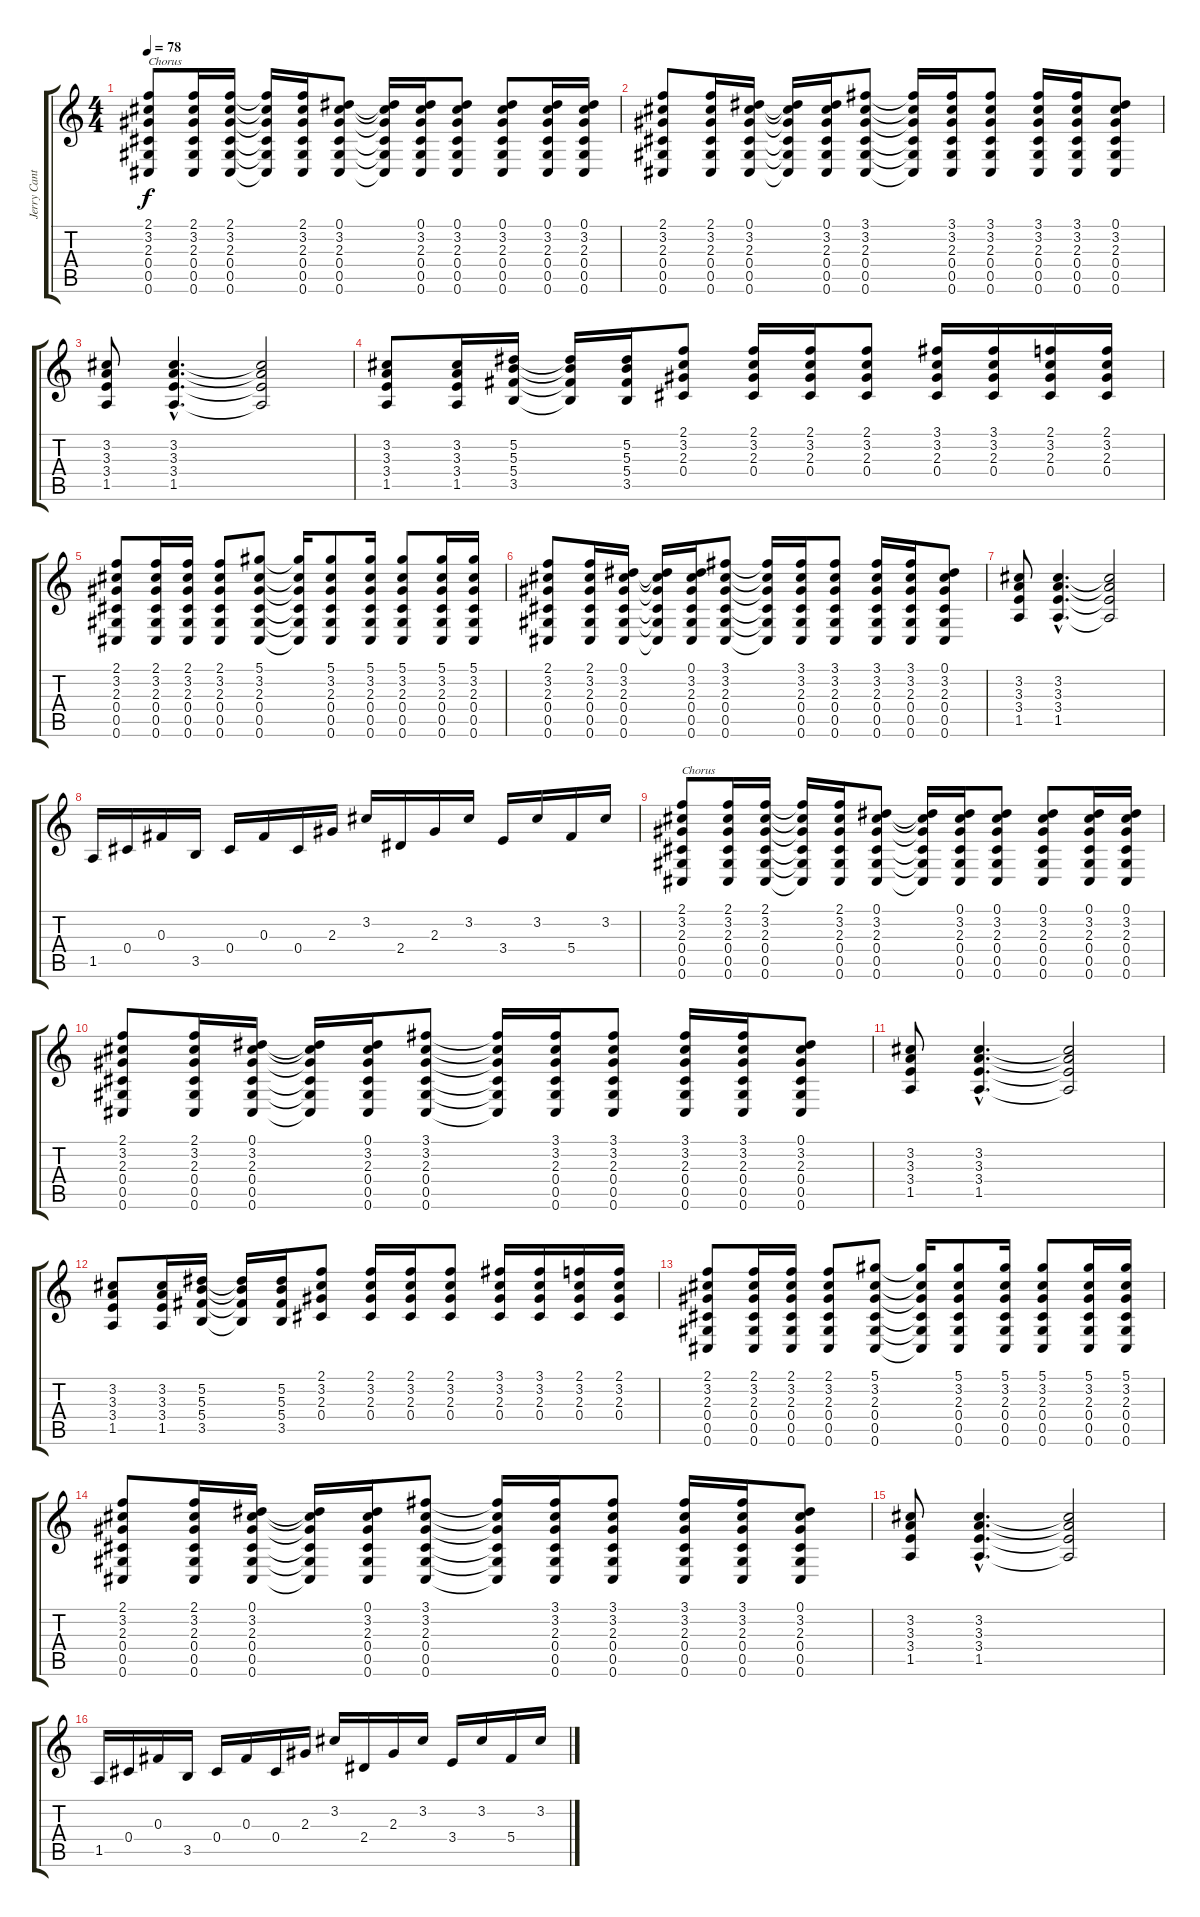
\track ("Jerry Cantrell - 12 String Acoustic #1" "Jerry Cant") {instrument acousticguitarsteel}
\staff {score tabs}
\tuning (Eb4 Bb3 Gb3 Db3 Ab2 Db2) {hide}
\ts (4 4)
\tempo 78
\clef g2
\ks c
(2.1 3.2 2.3 0.4 0.5 0.6).8{txt "Chorus" dy f} (2.1 3.2 2.3 0.4 0.5 0.6).16 (2.1 3.2 2.3 0.4 0.5 0.6).16 (2.1{t} 3.2{t} 2.3{t} 0.4{t} 0.5{t} 0.6{t}).16 (2.1 3.2 2.3 0.4 0.5 0.6).16 (0.1 3.2 2.3 0.4 0.5 0.6).8 (0.1{t} 3.2{t} 2.3{t} 0.4{t} 0.5{t} 0.6{t}).16 (0.1 3.2 2.3 0.4 0.5 0.6).16 (0.1 3.2 2.3 0.4 0.5 0.6).8 (0.1 3.2 2.3 0.4 0.5 0.6).8 (0.1 3.2 2.3 0.4 0.5 0.6).16 (0.1 3.2 2.3 0.4 0.5 0.6).16 |
(2.1 3.2 2.3 0.4 0.5 0.6).8 (2.1 3.2 2.3 0.4 0.5 0.6).16 (0.1 3.2 2.3 0.4 0.5 0.6).16 (0.1{t} 3.2{t} 2.3{t} 0.4{t} 0.5{t} 0.6{t}).16 (0.1 3.2 2.3 0.4 0.5 0.6).16 (3.1 3.2 2.3 0.4 0.5 0.6).8 (3.1{t} 3.2{t} 2.3{t} 0.4{t} 0.5{t} 0.6{t}).16 (3.1 3.2 2.3 0.4 0.5 0.6).16 (3.1 3.2 2.3 0.4 0.5 0.6).8 (3.1 3.2 2.3 0.4 0.5 0.6).16 (3.1 3.2 2.3 0.4 0.5 0.6).16 (0.1 3.2 2.3 0.4 0.5 0.6).8 |
(3.2 3.3 3.4 1.5).8 (3.2{hac} 3.3{hac} 3.4{hac} 1.5{hac}).4{d} (3.2{t} 3.3{t} 3.4{t} 1.5{t}).2 |
(3.2 3.3 3.4 1.5).8 (3.2 3.3 3.4 1.5).16 (5.2 5.3 5.4 3.5).16 (5.2{t} 5.3{t} 5.4{t} 3.5{t}).16 (5.2 5.3 5.4 3.5).16 (2.1 3.2 2.3 0.4).8 (2.1 3.2 2.3 0.4).16 (2.1 3.2 2.3 0.4).16 (2.1 3.2 2.3 0.4).8 (3.1 3.2 2.3 0.4).16 (3.1 3.2 2.3 0.4).16 (2.1 3.2 2.3 0.4).16 (2.1 3.2 2.3 0.4).16 |
(2.1 3.2 2.3 0.4 0.5 0.6).8 (2.1 3.2 2.3 0.4 0.5 0.6).16 (2.1 3.2 2.3 0.4 0.5 0.6).16 (2.1 3.2 2.3 0.4 0.5 0.6).8 (5.1 3.2 2.3 0.4 0.5 0.6).8 (5.1{t} 3.2{t} 2.3{t} 0.4{t} 0.5{t} 0.6{t}).16 (5.1 3.2 2.3 0.4 0.5 0.6).8 (5.1 3.2 2.3 0.4 0.5 0.6).16 (5.1 3.2 2.3 0.4 0.5 0.6).8 (5.1 3.2 2.3 0.4 0.5 0.6).16 (5.1 3.2 2.3 0.4 0.5 0.6).16 |
(2.1 3.2 2.3 0.4 0.5 0.6).8 (2.1 3.2 2.3 0.4 0.5 0.6).16 (0.1 3.2 2.3 0.4 0.5 0.6).16 (0.1{t} 3.2{t} 2.3{t} 0.4{t} 0.5{t} 0.6{t}).16 (0.1 3.2 2.3 0.4 0.5 0.6).16 (3.1 3.2 2.3 0.4 0.5 0.6).8 (3.1{t} 3.2{t} 2.3{t} 0.4{t} 0.5{t} 0.6{t}).16 (3.1 3.2 2.3 0.4 0.5 0.6).16 (3.1 3.2 2.3 0.4 0.5 0.6).8 (3.1 3.2 2.3 0.4 0.5 0.6).16 (3.1 3.2 2.3 0.4 0.5 0.6).16 (0.1 3.2 2.3 0.4 0.5 0.6).8 |
(3.2 3.3 3.4 1.5).8 (3.2{hac} 3.3{hac} 3.4{hac} 1.5{hac}).4{d} (3.2{t} 3.3{t} 3.4{t} 1.5{t}).2 |
1.5.16 0.4.16 0.3.16 3.5.16 0.4.16 0.3.16 0.4.16 2.3.16 3.2.16 2.4.16 2.3.16 3.2.16 3.4.16 3.2.16 5.4.16 3.2.16 |
(2.1 3.2 2.3 0.4 0.5 0.6).8{txt "Chorus"} (2.1 3.2 2.3 0.4 0.5 0.6).16 (2.1 3.2 2.3 0.4 0.5 0.6).16 (2.1{t} 3.2{t} 2.3{t} 0.4{t} 0.5{t} 0.6{t}).16 (2.1 3.2 2.3 0.4 0.5 0.6).16 (0.1 3.2 2.3 0.4 0.5 0.6).8 (0.1{t} 3.2{t} 2.3{t} 0.4{t} 0.5{t} 0.6{t}).16 (0.1 3.2 2.3 0.4 0.5 0.6).16 (0.1 3.2 2.3 0.4 0.5 0.6).8 (0.1 3.2 2.3 0.4 0.5 0.6).8 (0.1 3.2 2.3 0.4 0.5 0.6).16 (0.1 3.2 2.3 0.4 0.5 0.6).16 |
(2.1 3.2 2.3 0.4 0.5 0.6).8 (2.1 3.2 2.3 0.4 0.5 0.6).16 (0.1 3.2 2.3 0.4 0.5 0.6).16 (0.1{t} 3.2{t} 2.3{t} 0.4{t} 0.5{t} 0.6{t}).16 (0.1 3.2 2.3 0.4 0.5 0.6).16 (3.1 3.2 2.3 0.4 0.5 0.6).8 (3.1{t} 3.2{t} 2.3{t} 0.4{t} 0.5{t} 0.6{t}).16 (3.1 3.2 2.3 0.4 0.5 0.6).16 (3.1 3.2 2.3 0.4 0.5 0.6).8 (3.1 3.2 2.3 0.4 0.5 0.6).16 (3.1 3.2 2.3 0.4 0.5 0.6).16 (0.1 3.2 2.3 0.4 0.5 0.6).8 |
(3.2 3.3 3.4 1.5).8 (3.2{hac} 3.3{hac} 3.4{hac} 1.5{hac}).4{d} (3.2{t} 3.3{t} 3.4{t} 1.5{t}).2 |
(3.2 3.3 3.4 1.5).8 (3.2 3.3 3.4 1.5).16 (5.2 5.3 5.4 3.5).16 (5.2{t} 5.3{t} 5.4{t} 3.5{t}).16 (5.2 5.3 5.4 3.5).16 (2.1 3.2 2.3 0.4).8 (2.1 3.2 2.3 0.4).16 (2.1 3.2 2.3 0.4).16 (2.1 3.2 2.3 0.4).8 (3.1 3.2 2.3 0.4).16 (3.1 3.2 2.3 0.4).16 (2.1 3.2 2.3 0.4).16 (2.1 3.2 2.3 0.4).16 |
(2.1 3.2 2.3 0.4 0.5 0.6).8 (2.1 3.2 2.3 0.4 0.5 0.6).16 (2.1 3.2 2.3 0.4 0.5 0.6).16 (2.1 3.2 2.3 0.4 0.5 0.6).8 (5.1 3.2 2.3 0.4 0.5 0.6).8 (5.1{t} 3.2{t} 2.3{t} 0.4{t} 0.5{t} 0.6{t}).16 (5.1 3.2 2.3 0.4 0.5 0.6).8 (5.1 3.2 2.3 0.4 0.5 0.6).16 (5.1 3.2 2.3 0.4 0.5 0.6).8 (5.1 3.2 2.3 0.4 0.5 0.6).16 (5.1 3.2 2.3 0.4 0.5 0.6).16 |
(2.1 3.2 2.3 0.4 0.5 0.6).8 (2.1 3.2 2.3 0.4 0.5 0.6).16 (0.1 3.2 2.3 0.4 0.5 0.6).16 (0.1{t} 3.2{t} 2.3{t} 0.4{t} 0.5{t} 0.6{t}).16 (0.1 3.2 2.3 0.4 0.5 0.6).16 (3.1 3.2 2.3 0.4 0.5 0.6).8 (3.1{t} 3.2{t} 2.3{t} 0.4{t} 0.5{t} 0.6{t}).16 (3.1 3.2 2.3 0.4 0.5 0.6).16 (3.1 3.2 2.3 0.4 0.5 0.6).8 (3.1 3.2 2.3 0.4 0.5 0.6).16 (3.1 3.2 2.3 0.4 0.5 0.6).16 (0.1 3.2 2.3 0.4 0.5 0.6).8 |
(3.2 3.3 3.4 1.5).8 (3.2{hac} 3.3{hac} 3.4{hac} 1.5{hac}).4{d} (3.2{t} 3.3{t} 3.4{t} 1.5{t}).2 |
1.5.16 0.4.16 0.3.16 3.5.16 0.4.16 0.3.16 0.4.16 2.3.16 3.2.16 2.4.16 2.3.16 3.2.16 3.4.16 3.2.16 5.4.16 3.2.16
